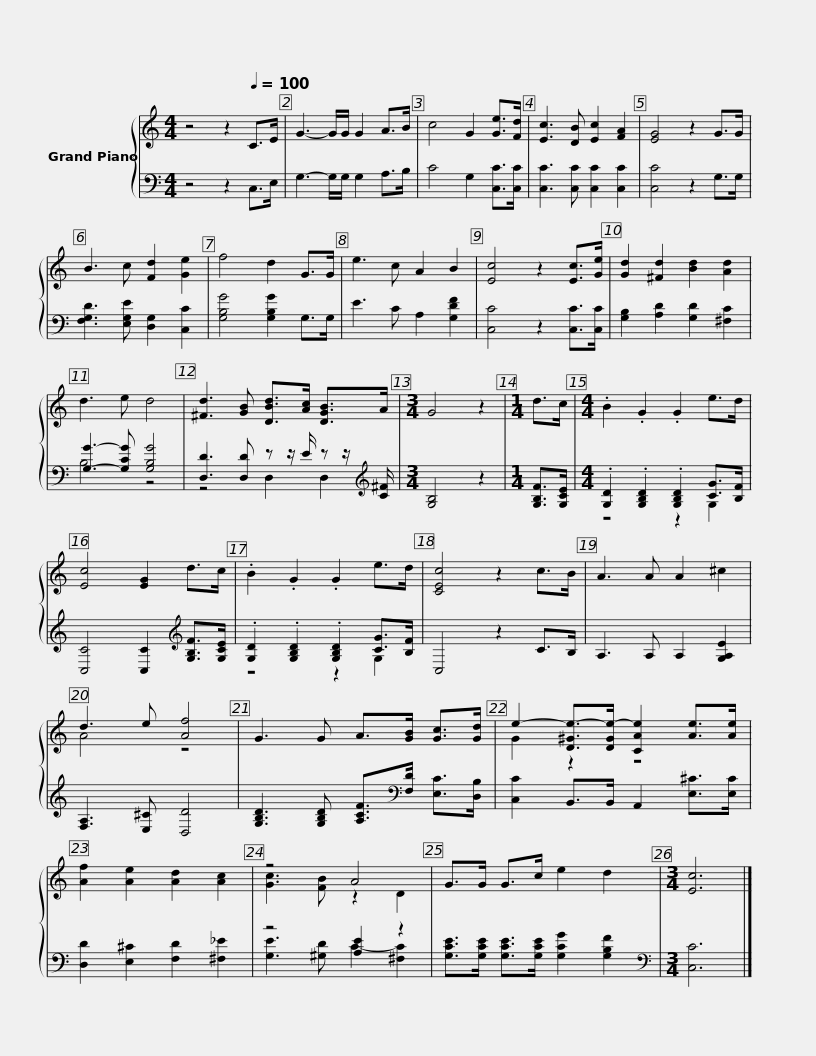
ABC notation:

X:1
%%score { ( 1 4 ) | ( 2 3 ) }
L:1/8
M:4/4
I:linebreak $
K:C
V:1 treble
V:4 treble
V:2 bass
V:3 bass
V:1
 z4 z2[Q:1/4=100] C>E | G3- G/G/ G2 A>B | c4 G2 [Ge]>[Fd] | [Ec]3 [DB] [Ec]2 [FA]2 | [EG]4 z2 G>G | %5
 B3 c [Fd]2 [Ge]2 | f4 d2 G>G |$ e3 c A2 B2 | [Ec]4 z2 [Ec]>[Ge] | [Gd]2 [^Fd]2 [Bd]2 [Ad]2 | %10
 d3 e d4 | [^Fd]3 [GB] [DBd]>[Ac] [DGB]>A |[M:3/4] G4 z2 |$[M:1/4] d>c |[M:4/4] .B2 .G2 .G2 e>d | %15
 [Ec]4 [EG]2 d>c | .B2 .G2 .G2 e>d | [CEc]4 z2 c>B | A3 A A2 ^c2 |$ d3 e [Af]4 | %20
 G3 G A>[GB] [Gc]>[Gd] | e2- [D^Ge-]>[DGe-] [CAe]2 [Ae]>[Ae] | [Af]2 [Ae]2 [Ad]2 [Ac]2 | z4 A4 |$ G>G G>c e2 d2 | %25
[M:3/4] [Ec]6 |] %26
V:2
 z4 z2 C,>E, | G,3- G,/G,/ G,2 A,>B, | C4 G,2 [C,C]>[C,C] | [C,C]3 [C,C] [C,C]2 [C,C]2 | [C,C]4 z2 G,>G, | %5
 [F,G,D]3 [E,G,E] [D,G,]2 [C,C]2 | [G,B,G]4 [G,B,G]2 G,>G, |$ E3 C A,2 [G,DF]2 | [C,C]4 z2 [C,C]>[C,C] | [G,B,]2 [A,D]2 [G,D]2 [^F,C]2 | %10
 [G,G]3- [G,CG] [G,B,G]4 | [D,D]3 [D,D] z z/ E/ z z/[K:treble] [C^F]/ |[M:3/4] [G,B,]4 z2 |$[M:1/4] [G,B,F]>[G,CE] |[M:4/4] .[G,D]2 .[G,B,D]2 .[G,B,D]2 [CG]>[B,F] | %15
 [C,C]4 [C,C]2[K:treble] [G,B,F]>[G,CE] | .[G,D]2 .[G,B,D]2 .[G,B,D]2 [CG]>[B,F] | C,4 z2 C>B, | A,3 A, A,2 [G,A,E]2 |$ [F,A,]3 [E,^C] [D,D]4 | %20
 [G,B,D]3 [G,B,D] [A,CF]>[K:bass][F,D] [E,C]>[D,B,] | [C,C]2 B,,>B,, A,,2 [E,^C]>[E,C] | [D,D]2 [E,^C]2 [F,D]2 [^F,_E]2 | z4 [A,E]2 z2 |$ [G,CE]>[G,CE] [G,CE]>[G,CE] [G,CG]2 [G,B,F]2 | %25
[M:3/4][K:bass] [C,C]6 |] %26
V:3
 x8 | x8 | x8 | x8 | x8 | %5
 x8 | x8 |$ x8 | x8 | x8 | %10
 B,4 z4 | z4 D,2 D,2[K:treble] |[M:3/4] x6 |$[M:1/4] x2 |[M:4/4] z4 z2 G,2 | %15
 x6[K:treble] x2 | z4 z2 G,2 | x8 | x8 |$ x8 | %20
 x11/2[K:bass] x5/2 | x8 | x8 | [G,E]3 [^G,D] C2- [^F,C]2 |$ x8 | %25
[M:3/4][K:bass] x6 |] %26
V:4
 x8 | x8 | x8 | x8 | x8 | %5
 x8 | x8 |$ x8 | x8 | x8 | %10
 x8 | x8 |[M:3/4] x6 |$[M:1/4] x2 |[M:4/4] x8 | %15
 x8 | x8 | x8 | x8 |$ A4 z4 | %20
 x8 | G2 z2 z4 | x8 | [Gc]3 [FB] z2 D2 |$ x8 | %25
[M:3/4] x6 |] %26
